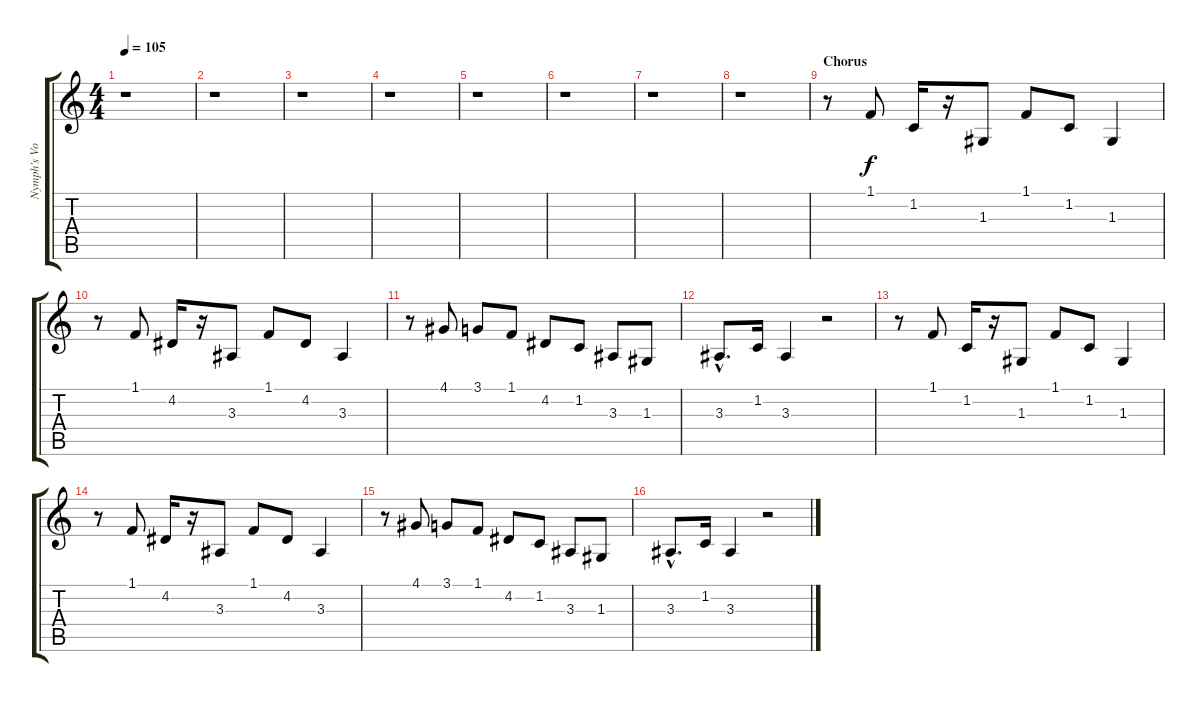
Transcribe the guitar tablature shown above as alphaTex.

\track ("Nymph's Voices" "Nymph's Vo") {instrument flute}
\staff {score tabs}
\tuning (E4 B3 G3 D3 A2 E2) {hide}
\ts (4 4)
\tempo 105
\clef g2
\ks c
r.1{dy f} |
r.1 |
r.1 |
r.1 |
r.1 |
r.1 |
r.1 |
r.1 |
\section ("" "Chorus")
r.8 1.1.8 1.2.16 r.16 1.3.8 1.1.8 1.2.8 1.3.4 |
r.8 1.1.8 4.2.16 r.16 3.3.8 1.1.8 4.2.8 3.3.4 |
r.8 4.1.8 3.1.8 1.1.8 4.2.8 1.2.8 3.3.8 1.3.8 |
3.3{hac}.8{d} 1.2.16 3.3.4 r.2 |
r.8 1.1.8 1.2.16 r.16 1.3.8 1.1.8 1.2.8 1.3.4 |
r.8 1.1.8 4.2.16 r.16 3.3.8 1.1.8 4.2.8 3.3.4 |
r.8 4.1.8 3.1.8 1.1.8 4.2.8 1.2.8 3.3.8 1.3.8 |
3.3{hac}.8{d} 1.2.16 3.3.4 r.2
